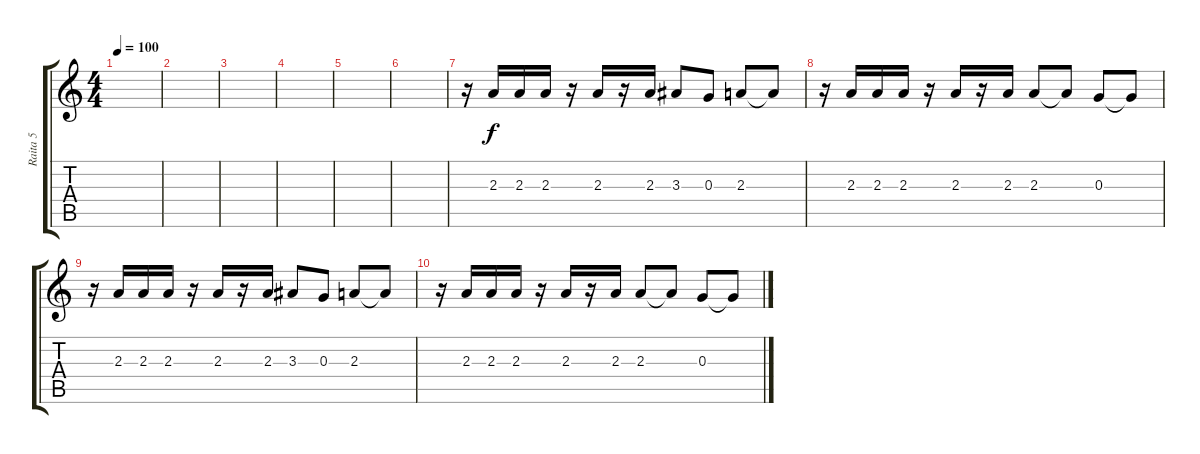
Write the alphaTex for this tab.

\track ("Raita 5" "Raita 5") {instrument distortionguitar}
\staff {score tabs}
\tuning (E4 B3 G3 D3 A2 E2) {hide}
\ts (4 4)
\tempo 100
\clef g2
\ks c
|
|
|
|
|
|
r.16 2.3.16 2.3.16 2.3.16 r.16 2.3.16 r.16 2.3.16 3.3.8 0.3.8 2.3.8 2.3{t}.8 |
r.16 2.3.16 2.3.16 2.3.16 r.16 2.3.16 r.16 2.3.16 2.3.8 2.3{t}.8 0.3.8 0.3{t}.8 |
r.16 2.3.16 2.3.16 2.3.16 r.16 2.3.16 r.16 2.3.16 3.3.8 0.3.8 2.3.8 2.3{t}.8 |
r.16 2.3.16 2.3.16 2.3.16 r.16 2.3.16 r.16 2.3.16 2.3.8 2.3{t}.8 0.3.8 0.3{t}.8
